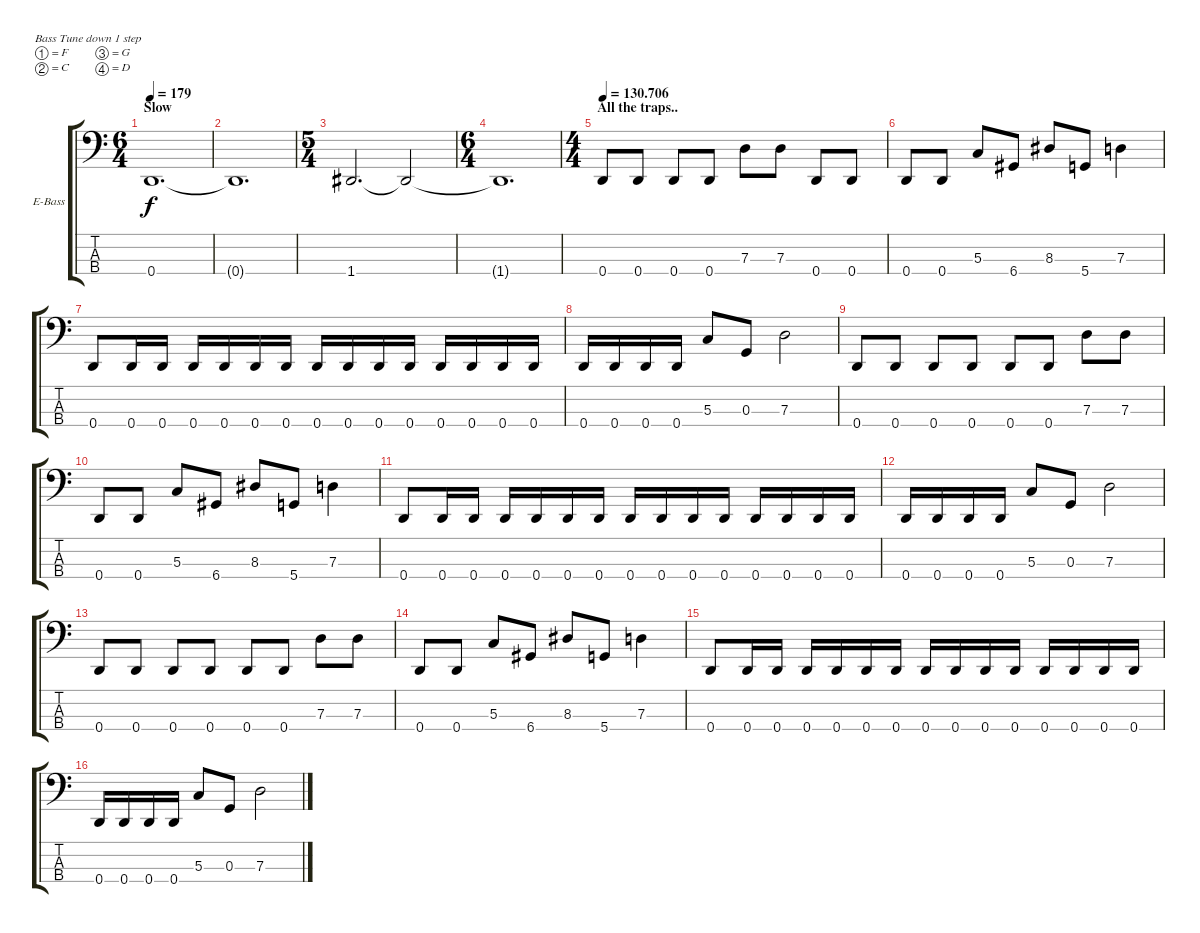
\bracketExtendMode groupsimilarinstruments
\firstSystemTrackNameOrientation horizontal
\otherSystemsTrackNameOrientation horizontal
\track ("Bass" "E-Bass") {multiBarRest instrument electricbassfinger}
\staff {score tabs}
\tuning (F2 C2 G1 D1)
\ts (6 4)
\section ("" "Slow")
\tempo 179
\clef f4
\ks c
0.4.1{d dy f} |
0.4{t}.1{d} |
\ts (5 4)
1.4.2{d} 1.4{t}.2 |
\ts (6 4)
1.4{t}.1{d} |
\ts (4 4)
\section ("" "All the traps..")
\tempo (130.706 0.00625)
0.4.8 0.4.8 0.4.8 0.4.8 7.3.8 7.3.8 0.4.8 0.4.8 |
0.4.8 0.4.8 5.3.8 6.4.8 8.3.8 5.4.8 7.3.4 |
0.4.8 0.4.16 0.4.16 0.4.16 0.4.16 0.4.16 0.4.16 0.4.16 0.4.16 0.4.16 0.4.16 0.4.16 0.4.16 0.4.16 0.4.16 |
0.4.16 0.4.16 0.4.16 0.4.16 5.3.8 0.3.8 7.3.2 |
0.4.8 0.4.8 0.4.8 0.4.8 0.4.8 0.4.8 7.3.8 7.3.8 |
0.4.8 0.4.8 5.3.8 6.4.8 8.3.8 5.4.8 7.3.4 |
0.4.8 0.4.16 0.4.16 0.4.16 0.4.16 0.4.16 0.4.16 0.4.16 0.4.16 0.4.16 0.4.16 0.4.16 0.4.16 0.4.16 0.4.16 |
0.4.16 0.4.16 0.4.16 0.4.16 5.3.8 0.3.8 7.3.2 |
0.4.8 0.4.8 0.4.8 0.4.8 0.4.8 0.4.8 7.3.8 7.3.8 |
0.4.8 0.4.8 5.3.8 6.4.8 8.3.8 5.4.8 7.3.4 |
0.4.8 0.4.16 0.4.16 0.4.16 0.4.16 0.4.16 0.4.16 0.4.16 0.4.16 0.4.16 0.4.16 0.4.16 0.4.16 0.4.16 0.4.16 |
0.4.16 0.4.16 0.4.16 0.4.16 5.3.8 0.3.8 7.3.2
